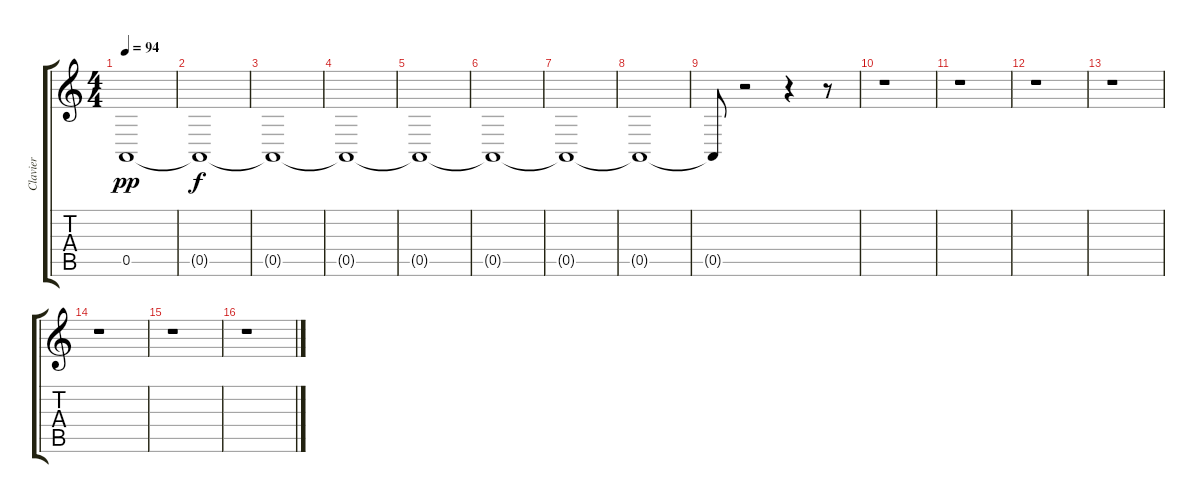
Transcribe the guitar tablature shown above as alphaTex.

\track ("Clavier" "Clavier") {instrument lead3calliope}
\staff {score tabs}
\tuning (E4 B3 G3 D3 A2 E2) {hide}
\ts (4 4)
\tempo 94
\clef g2
\ks c
0.5.1{dy pp instrument lead3calliope} |
0.5{t}.1{dy f} |
0.5{t}.1 |
0.5{t}.1 |
0.5{t}.1 |
0.5{t}.1 |
0.5{t}.1 |
0.5{t}.1 |
0.5{t}.8 r.2 r.4 r.8 |
r.1 |
r.1 |
r.1 |
r.1 |
r.1 |
r.1 |
r.1
